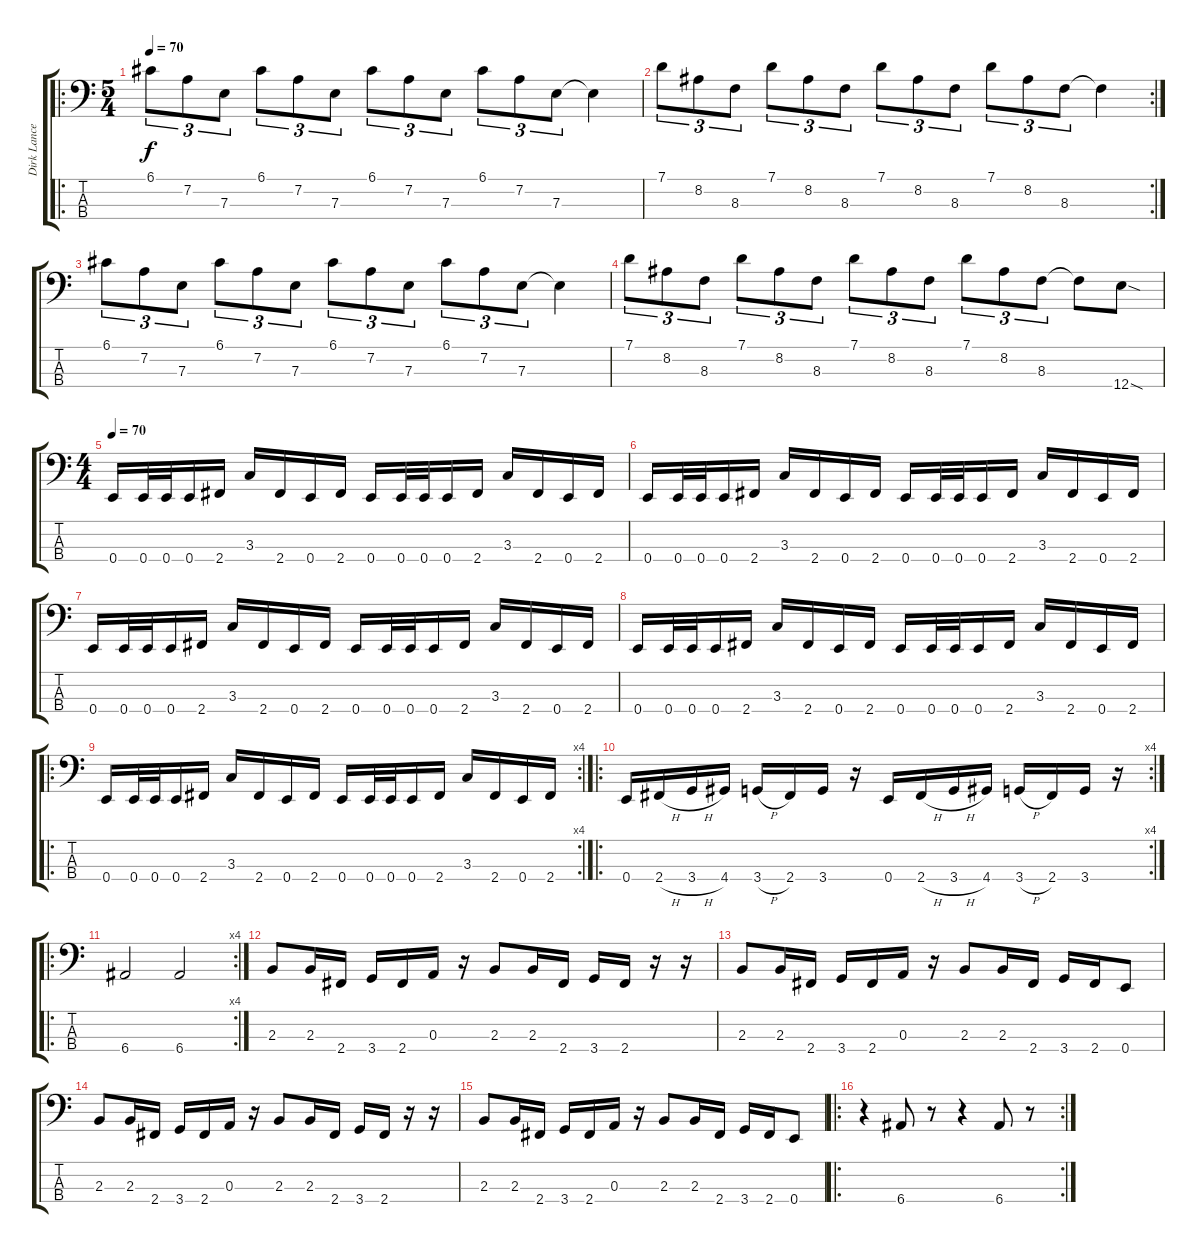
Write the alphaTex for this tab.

\track ("Dirk Lance" "Dirk Lance") {instrument electricbassfinger}
\staff {score tabs}
\tuning (G2 D2 A1 E1) {hide}
\ro
\ts (5 4)
\tempo 70
\tempo 55
\tempo 70
\clef f4
\ks c
6.1.8{tu (3 2) dy f instrument electricbassfinger} 7.2.8{tu (3 2)} 7.3.8{tu (3 2)} 6.1.8{tu (3 2)} 7.2.8{tu (3 2)} 7.3.8{tu (3 2)} 6.1.8{tu (3 2)} 7.2.8{tu (3 2)} 7.3.8{tu (3 2)} 6.1.8{tu (3 2)} 7.2.8{tu (3 2)} 7.3.8{tu (3 2)} 7.3{t}.4 |
\rc 2
7.1.8{tu (3 2)} 8.2.8{tu (3 2)} 8.3.8{tu (3 2)} 7.1.8{tu (3 2)} 8.2.8{tu (3 2)} 8.3.8{tu (3 2)} 7.1.8{tu (3 2)} 8.2.8{tu (3 2)} 8.3.8{tu (3 2)} 7.1.8{tu (3 2)} 8.2.8{tu (3 2)} 8.3.8{tu (3 2)} 8.3{t}.4 |
6.1.8{tu (3 2)} 7.2.8{tu (3 2)} 7.3.8{tu (3 2)} 6.1.8{tu (3 2)} 7.2.8{tu (3 2)} 7.3.8{tu (3 2)} 6.1.8{tu (3 2)} 7.2.8{tu (3 2)} 7.3.8{tu (3 2)} 6.1.8{tu (3 2)} 7.2.8{tu (3 2)} 7.3.8{tu (3 2)} 7.3{t}.4 |
7.1.8{tu (3 2)} 8.2.8{tu (3 2)} 8.3.8{tu (3 2)} 7.1.8{tu (3 2)} 8.2.8{tu (3 2)} 8.3.8{tu (3 2)} 7.1.8{tu (3 2)} 8.2.8{tu (3 2)} 8.3.8{tu (3 2)} 7.1.8{tu (3 2)} 8.2.8{tu (3 2)} 8.3.8{tu (3 2)} 8.3{t}.8 12.4{sod}.8 |
\ts (4 4)
\tempo 70
0.4.16 0.4.32 0.4.32 0.4.16 2.4.16 3.3.16 2.4.16 0.4.16 2.4.16 0.4.16 0.4.32 0.4.32 0.4.16 2.4.16 3.3.16 2.4.16 0.4.16 2.4.16 |
0.4.16 0.4.32 0.4.32 0.4.16 2.4.16 3.3.16 2.4.16 0.4.16 2.4.16 0.4.16 0.4.32 0.4.32 0.4.16 2.4.16 3.3.16 2.4.16 0.4.16 2.4.16 |
0.4.16 0.4.32 0.4.32 0.4.16 2.4.16 3.3.16 2.4.16 0.4.16 2.4.16 0.4.16 0.4.32 0.4.32 0.4.16 2.4.16 3.3.16 2.4.16 0.4.16 2.4.16 |
0.4.16 0.4.32 0.4.32 0.4.16 2.4.16 3.3.16 2.4.16 0.4.16 2.4.16 0.4.16 0.4.32 0.4.32 0.4.16 2.4.16 3.3.16 2.4.16 0.4.16 2.4.16 |
\ro
\rc 4
0.4.16 0.4.32 0.4.32 0.4.16 2.4.16 3.3.16 2.4.16 0.4.16 2.4.16 0.4.16 0.4.32 0.4.32 0.4.16 2.4.16 3.3.16 2.4.16 0.4.16 2.4.16 |
\ro
\rc 4
0.4.16 2.4{h}.16 3.4{h}.16 4.4.16 3.4{h}.16 2.4.16 3.4.16 r.16 0.4.16 2.4{h}.16 3.4{h}.16 4.4.16 3.4{h}.16 2.4.16 3.4.16 r.16 |
\ro
\rc 4
6.4.2 6.4.2 |
2.3.8 2.3.16 2.4.16 3.4.16 2.4.16 0.3.16 r.16 2.3.8 2.3.16 2.4.16 3.4.16 2.4.16 r.16 r.16 |
2.3.8 2.3.16 2.4.16 3.4.16 2.4.16 0.3.16 r.16 2.3.8 2.3.16 2.4.16 3.4.16 2.4.16 0.4.8 |
2.3.8 2.3.16 2.4.16 3.4.16 2.4.16 0.3.16 r.16 2.3.8 2.3.16 2.4.16 3.4.16 2.4.16 r.16 r.16 |
2.3.8 2.3.16 2.4.16 3.4.16 2.4.16 0.3.16 r.16 2.3.8 2.3.16 2.4.16 3.4.16 2.4.16 0.4.8 |
\ro
\rc 2
r.4 6.4.8 r.8 r.4 6.4.8 r.8
